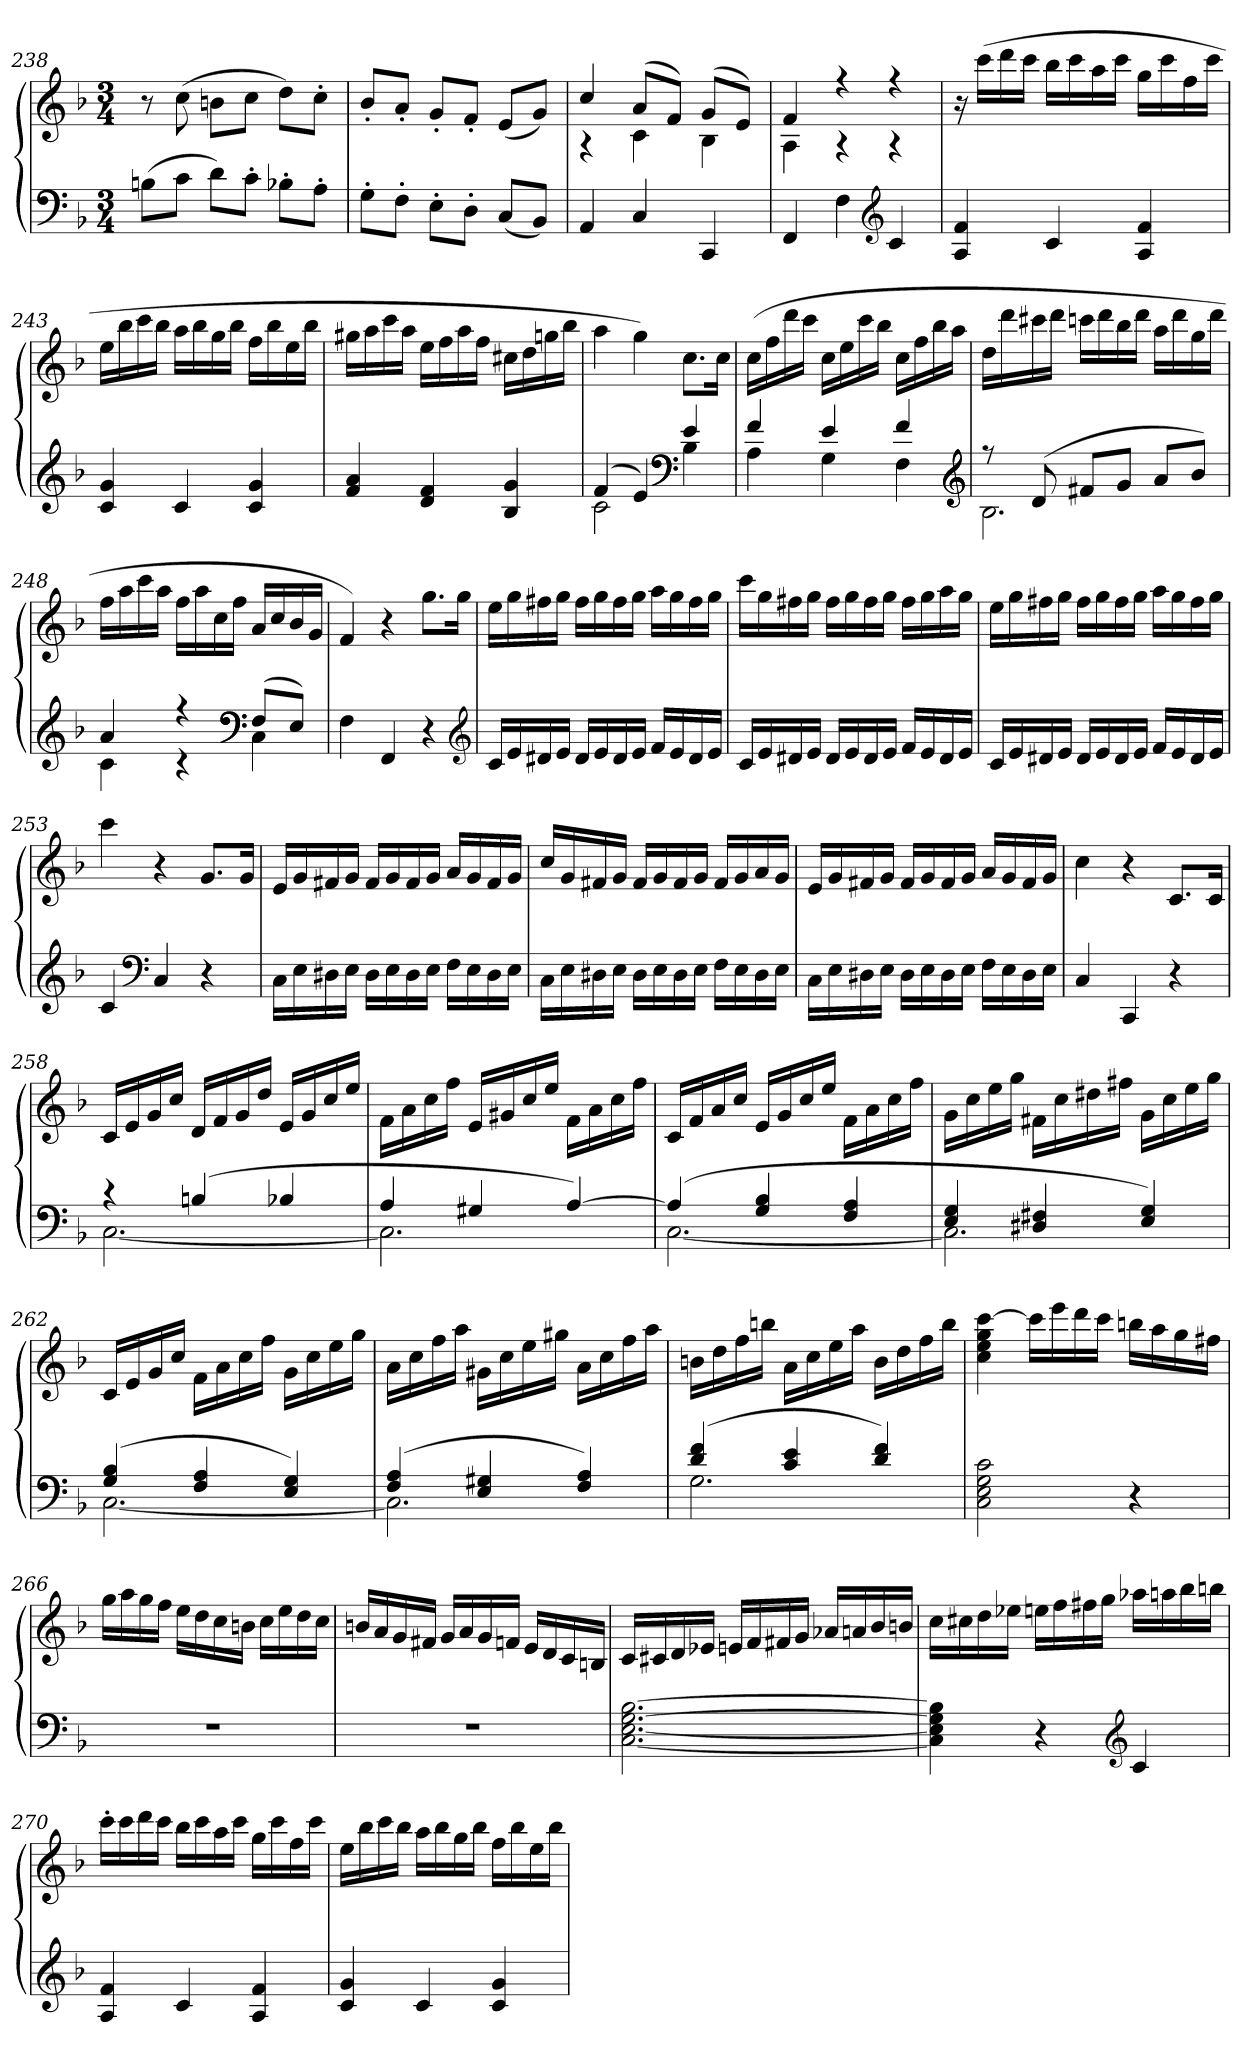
**kern	**kern
*part1	*part1
*staff2	*staff1
*clefF4	*clefG2
*k[b-]	*k[b-]
*M3/4	*M3/4
=238	=238
(8BnL	8r
8cJ	(8cc
8dL)	8bnL
8c'J	8ccJ
8B-X'L	8ddL)
8A'J	8cc'J
=239	=239
8G'L	8b-'L
8F'J	8a'J
8E'L	8g'L
8D'J	8f'J
(8CL	(8eL
8BB-J)	8gJ)
=240	=240
*	*^
4AA	4cc	4r
4C	(8aL	4c
.	8fJ)	.
4CC	(8gL	4B-
.	8eJ)	.
=241	=241	=241
4FF	4f	4A
4F	4r	4r
*clefG2	*	*
4c	4r	4r
*	*v	*v
=242	=242
4A 4f	16r
.	(16cccLL
.	16ddd
.	16cccJJ
4c	16bb-LL
.	16ccc
.	16aa
.	16cccJJ
4A 4f	16ggLL
.	16ccc
.	16ff
.	16cccJJ
=243	=243
4c 4g	16eeLL
.	16bb-
.	16ccc
.	16bb-JJ
4c	16aaLL
.	16bb-
.	16gg
.	16bb-JJ
4c 4g	16ffLL
.	16bb-
.	16ee
.	16bb-JJ
=244	=244
4f 4a	16gg#XLL
.	16aa
.	16ccc
.	16aaJJ
4d 4f	16eeLL
.	16ff
.	16aa
.	16ffJJ
4B- 4g	16cc#XLL
.	16dd
.	16ggn
.	16bb-JJ
=245	=245
*^	*
(4f	2c	4aa
4e)	.	4gg)
*clefF4	*	*
4e	4B-	8.ccL
.	.	16ccJk
=246	=246	=246
4f	4A	(16ccLL
.	.	16ff
.	.	16ddd
.	.	16cccJJ
4e	4G	16ccLL
.	.	16ee
.	.	16ccc
.	.	16bb-JJ
4f	4F	16ccLL
.	.	16ff
.	.	16bb-
.	.	16aaJJ
*clefG2	*	*
=247	=247	=247
8r	2.B-	16ddLL
.	.	16ddd
(8d	.	16ccc#X
.	.	16dddJJ
8f#XL	.	16cccnLL
.	.	16ddd
8gJ	.	16bb-
.	.	16dddJJ
8aL	.	16aaLL
.	.	16ddd
8b-J)	.	16gg
.	.	16dddJJ
=248	=248	=248
4a	4c	16ffLL
.	.	16aa
.	.	16ccc
.	.	16aaJJ
4r	4r	16ffLL
.	.	16aa
.	.	16cc
.	.	16ffJJ
*clefF4	*	*
(8FL	4C	16aLL
.	.	16cc
8EJ)	.	16b-
.	.	16gJJ
*v	*v	*
=249	=249
4F	4f)
4FF	4r
4r	8.ggL
.	16ggJk
*clefG2	*
=250	=250
16cLL	16eeLL
16e	16gg
16d#X	16ff#X
16eJJ	16ggJJ
16d#LL	16ff#LL
16e	16gg
16d#	16ff#
16eJJ	16ggJJ
16fLL	16aaLL
16e	16gg
16d#	16ff#
16eJJ	16ggJJ
=251	=251
16cLL	16cccLL
16e	16gg
16d#X	16ff#X
16eJJ	16ggJJ
16d#LL	16ff#LL
16e	16gg
16d#	16ff#
16eJJ	16ggJJ
16fLL	16ff#LL
16e	16gg
16d#	16aa
16eJJ	16ggJJ
=252	=252
16cLL	16eeLL
16e	16gg
16d#X	16ff#X
16eJJ	16ggJJ
16d#LL	16ff#LL
16e	16gg
16d#	16ff#
16eJJ	16ggJJ
16fLL	16aaLL
16e	16gg
16d#	16ff#
16eJJ	16ggJJ
=253	=253
4c	4ccc
*clefF4	*
4C	4r
4r	8.gL
.	16gJk
=254	=254
16CLL	16eLL
16E	16g
16D#X	16f#X
16EJJ	16gJJ
16D#LL	16f#LL
16E	16g
16D#	16f#
16EJJ	16gJJ
16FLL	16aLL
16E	16g
16D#	16f#
16EJJ	16gJJ
=255	=255
16CLL	16ccLL
16E	16g
16D#X	16f#X
16EJJ	16gJJ
16D#LL	16f#LL
16E	16g
16D#	16f#
16EJJ	16gJJ
16FLL	16f#LL
16E	16g
16D#	16a
16EJJ	16gJJ
=256	=256
16CLL	16eLL
16E	16g
16D#X	16f#X
16EJJ	16gJJ
16D#LL	16f#LL
16E	16g
16D#	16f#
16EJJ	16gJJ
16FLL	16aLL
16E	16g
16D#	16f#
16EJJ	16gJJ
=257	=257
4C	4cc
4CC	4r
4r	8.cL
.	16cJk
=258	=258
*^	*
4r	[2.C	16cLL
.	.	16e
.	.	16g
.	.	16ccJJ
(4Bn	.	16dLL
.	.	16f
.	.	16g
.	.	16ddJJ
4B-X	.	16eLL
.	.	16g
.	.	16cc
.	.	16eeJJ
=259	=259	=259
4A	2.C]	16fLL
.	.	16a
.	.	16cc
.	.	16ffJJ
4G#X	.	16eLL
.	.	16g#X
.	.	16cc
.	.	16eeJJ
[4A)	.	16fLL
.	.	16a
.	.	16cc
.	.	16ffJJ
=260	=260	=260
(4A]	[2.C	16cLL
.	.	16f
.	.	16a
.	.	16ccJJ
4G 4B-	.	16eLL
.	.	16g
.	.	16cc
.	.	16eeJJ
4F 4A	.	16fLL
.	.	16a
.	.	16cc
.	.	16ffJJ
=261	=261	=261
4E 4G	2.C]	16gLL
.	.	16cc
.	.	16ee
.	.	16ggJJ
4D#X 4F#X	.	16f#XLL
.	.	16cc
.	.	16dd#X
.	.	16ff#XJJ
4E 4G)	.	16gLL
.	.	16cc
.	.	16ee
.	.	16ggJJ
=262	=262	=262
(4G 4B-	[2.C	16cLL
.	.	16e
.	.	16g
.	.	16ccJJ
4F 4A	.	16fLL
.	.	16a
.	.	16cc
.	.	16ffJJ
4E 4G)	.	16gLL
.	.	16cc
.	.	16ee
.	.	16ggJJ
=263	=263	=263
(4F 4A	2.C]	16aLL
.	.	16cc
.	.	16ff
.	.	16aaJJ
4E 4G#X	.	16g#XLL
.	.	16cc
.	.	16ee
.	.	16gg#XJJ
4F 4A)	.	16aLL
.	.	16cc
.	.	16ff
.	.	16aaJJ
=264	=264	=264
(4d 4f	2.G	16bnLL
.	.	16dd
.	.	16ff
.	.	16bbnJJ
4c 4e	.	16aLL
.	.	16cc
.	.	16ee
.	.	16aaJJ
4d 4f)	.	16bLL
.	.	16dd
.	.	16ff
.	.	16bbJJ
*v	*v	*
=265	=265
2C 2E 2G 2c	4cc 4ee 4gg [4ccc
.	16cccLL]
.	16eee
.	16ddd
.	16cccJJ
4r	16bbnLL
.	16aa
.	16gg
.	16ff#XJJ
=266	=266
2.r	16ggLL
.	16aa
.	16gg
.	16ffJJ
.	16eeLL
.	16dd
.	16cc
.	16bnJJ
.	16ccLL
.	16ee
.	16dd
.	16ccJJ
=267	=267
2.r	16bnLL
.	16a
.	16g
.	16f#XJJ
.	16gLL
.	16a
.	16g
.	16fnJJ
.	16eLL
.	16d
.	16c
.	16BnJJ
=268	=268
[2.C [2.E [2.G [2.B-	16cLL
.	16c#X
.	16d
.	16e-XJJ
.	16enLL
.	16f
.	16f#X
.	16gJJ
.	16a-XLL
.	16an
.	16b-
.	16bnJJ
=269	=269
4C] 4E] 4G] 4B-]	16ccLL
.	16cc#X
.	16dd
.	16ee-XJJ
4r	16eenLL
.	16ff
.	16ff#X
.	16ggJJ
*clefG2	*
4c	16aa-XLL
.	16aan
.	16bb-
.	16bbnJJ
=270	=270
4A 4f	16ccc'LL
.	16ccc
.	16ddd
.	16cccJJ
4c	16bb-LL
.	16ccc
.	16aa
.	16cccJJ
4A 4f	16ggLL
.	16ccc
.	16ff
.	16cccJJ
=271	=271
4c 4g	16eeLL
.	16bb-
.	16ccc
.	16bb-JJ
4c	16aaLL
.	16bb-
.	16gg
.	16bb-JJ
4c 4g	16ffLL
.	16bb-
.	16ee
.	16bb-JJ
=	=
*-	*-
